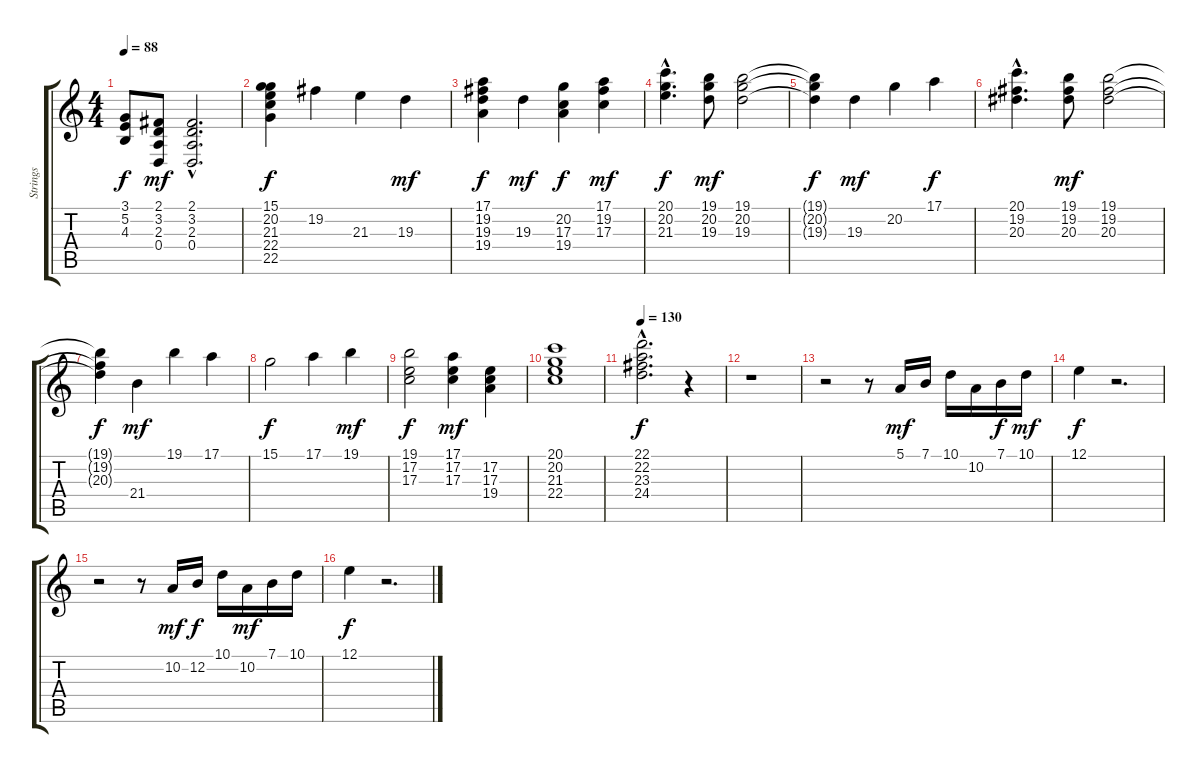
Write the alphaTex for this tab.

\track ("Strings" "Strings") {instrument stringensemble1}
\staff {score tabs}
\tuning (E4 B3 G3 D3 A2 E2) {hide}
\ts (4 4)
\tempo 88
\clef g2
\ks c
(3.1{t} 5.2{t} 4.3{t}).8{dy f} (2.1 3.2 2.3 0.4).8{dy mf} (2.1{hac} 3.2{hac} 2.3{hac} 0.4{hac}).2{d} |
(15.1 20.2 21.3 22.4 22.5).4{dy f} 19.2.4 21.3.4 19.3.4{dy mf} |
(17.1 19.2 19.3 19.4).4{dy f} 19.3.4{dy mf} (20.2 17.3 19.4).4{dy f} (17.1 19.2 17.3).4{dy mf} |
(20.1{hac} 20.2{hac} 21.3{hac}).4{d dy f} (19.1 20.2 19.3).8{dy mf} (19.1 20.2 19.3).2 |
(19.1{t} 20.2{t} 19.3{t}).4{dy f} 19.3.4{dy mf} 20.2.4 17.1.4{dy f} |
(20.1{hac} 19.2{hac} 20.3{hac}).4{d} (19.1 19.2 20.3).8{dy mf} (19.1 19.2 20.3).2 |
(19.1{t} 19.2{t} 20.3{t}).4{dy f} 21.4.4{dy mf} 19.1.4 17.1.4 |
15.1.2{dy f} 17.1.4 19.1.4{dy mf} |
(19.1 17.2 17.3).2{dy f} (17.1 17.2 17.3).4{dy mf} (17.2 17.3 19.4).4 |
(20.1 20.2 21.3 22.4).1 |
\tempo 130
(22.1{hac} 22.2{hac} 23.3{hac} 24.4{hac}).2{d dy f} r.4 |
r.1 |
r.2 r.8 5.1.16{dy mf balance 8 instrument brasssection} 7.1.16 10.1.16 10.2.16 7.1.16{dy f} 10.1.16{dy mf} |
12.1.4{dy f} r.2{d} |
r.2 r.8 10.2.16{dy mf} 12.2.16{dy f} 10.1.16 10.2.16{dy mf} 7.1.16 10.1.16 |
12.1.4{dy f} r.2{d}
